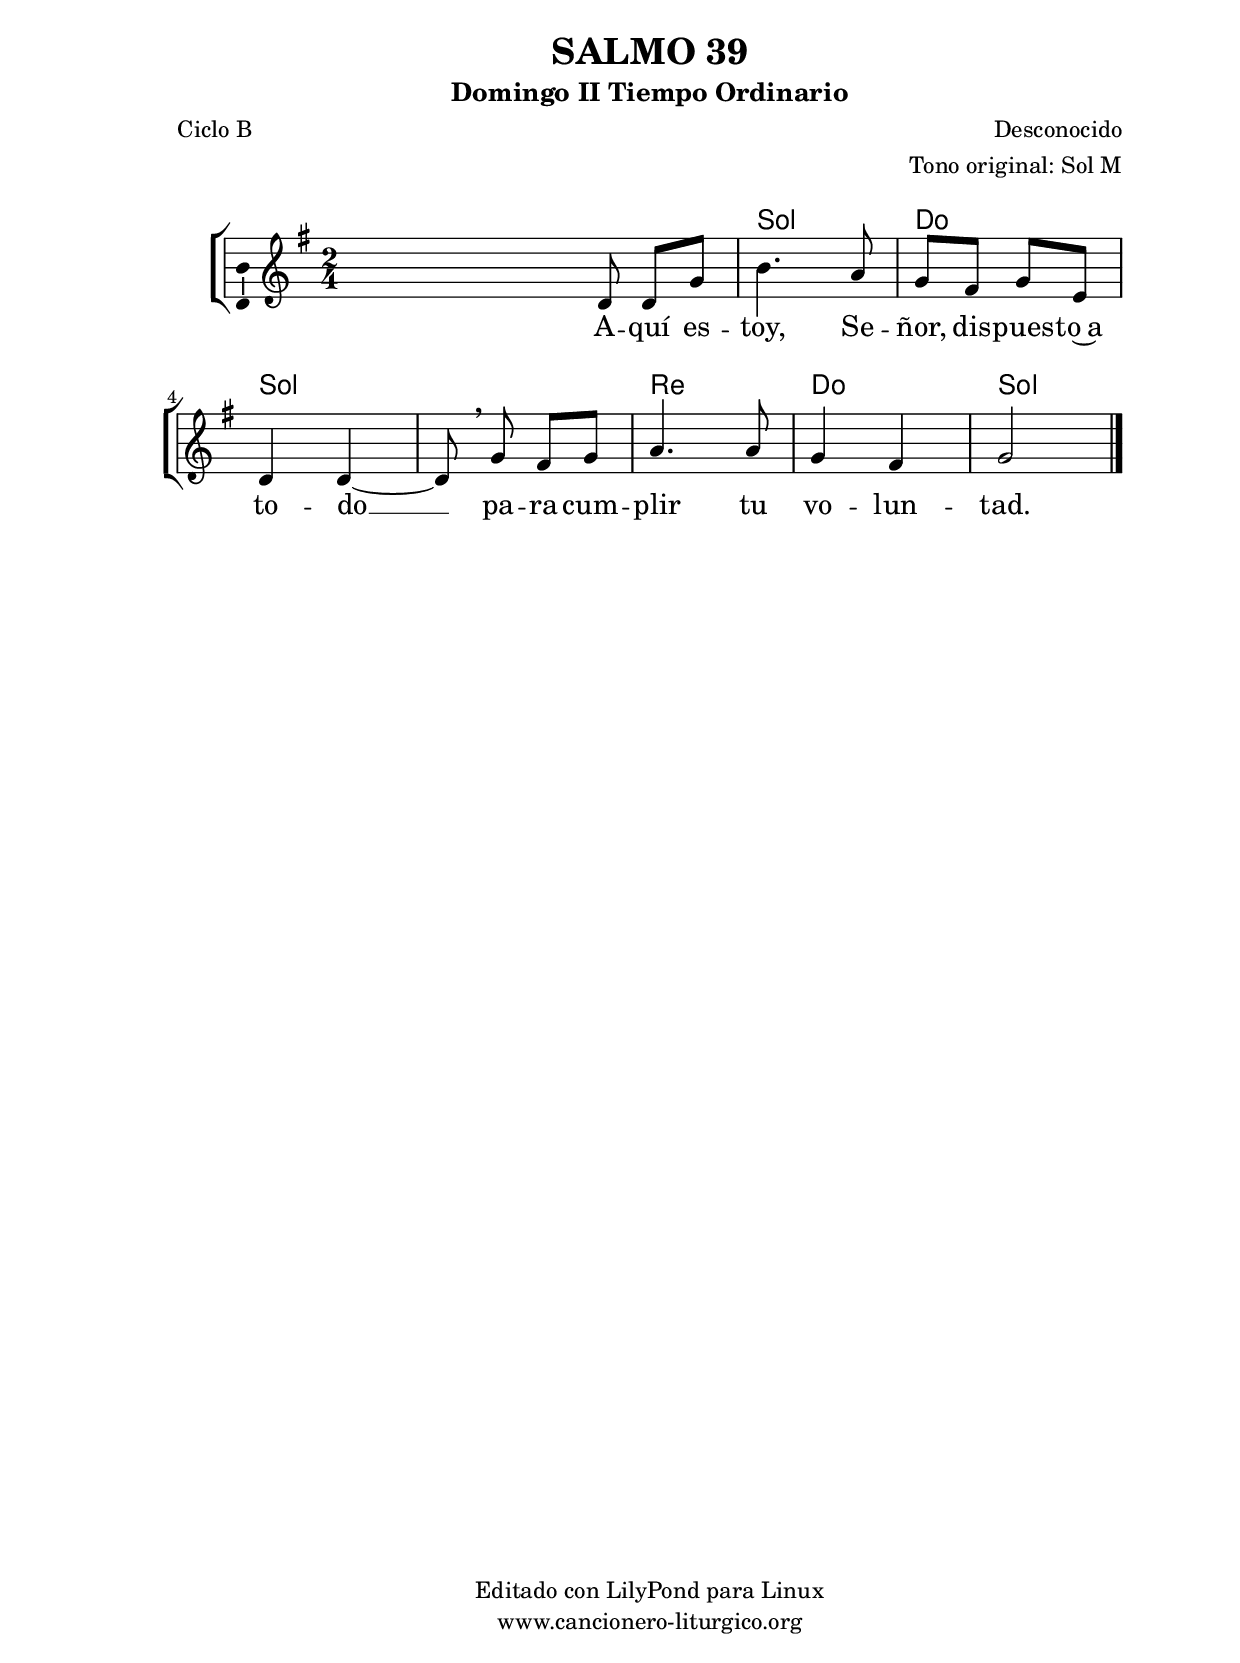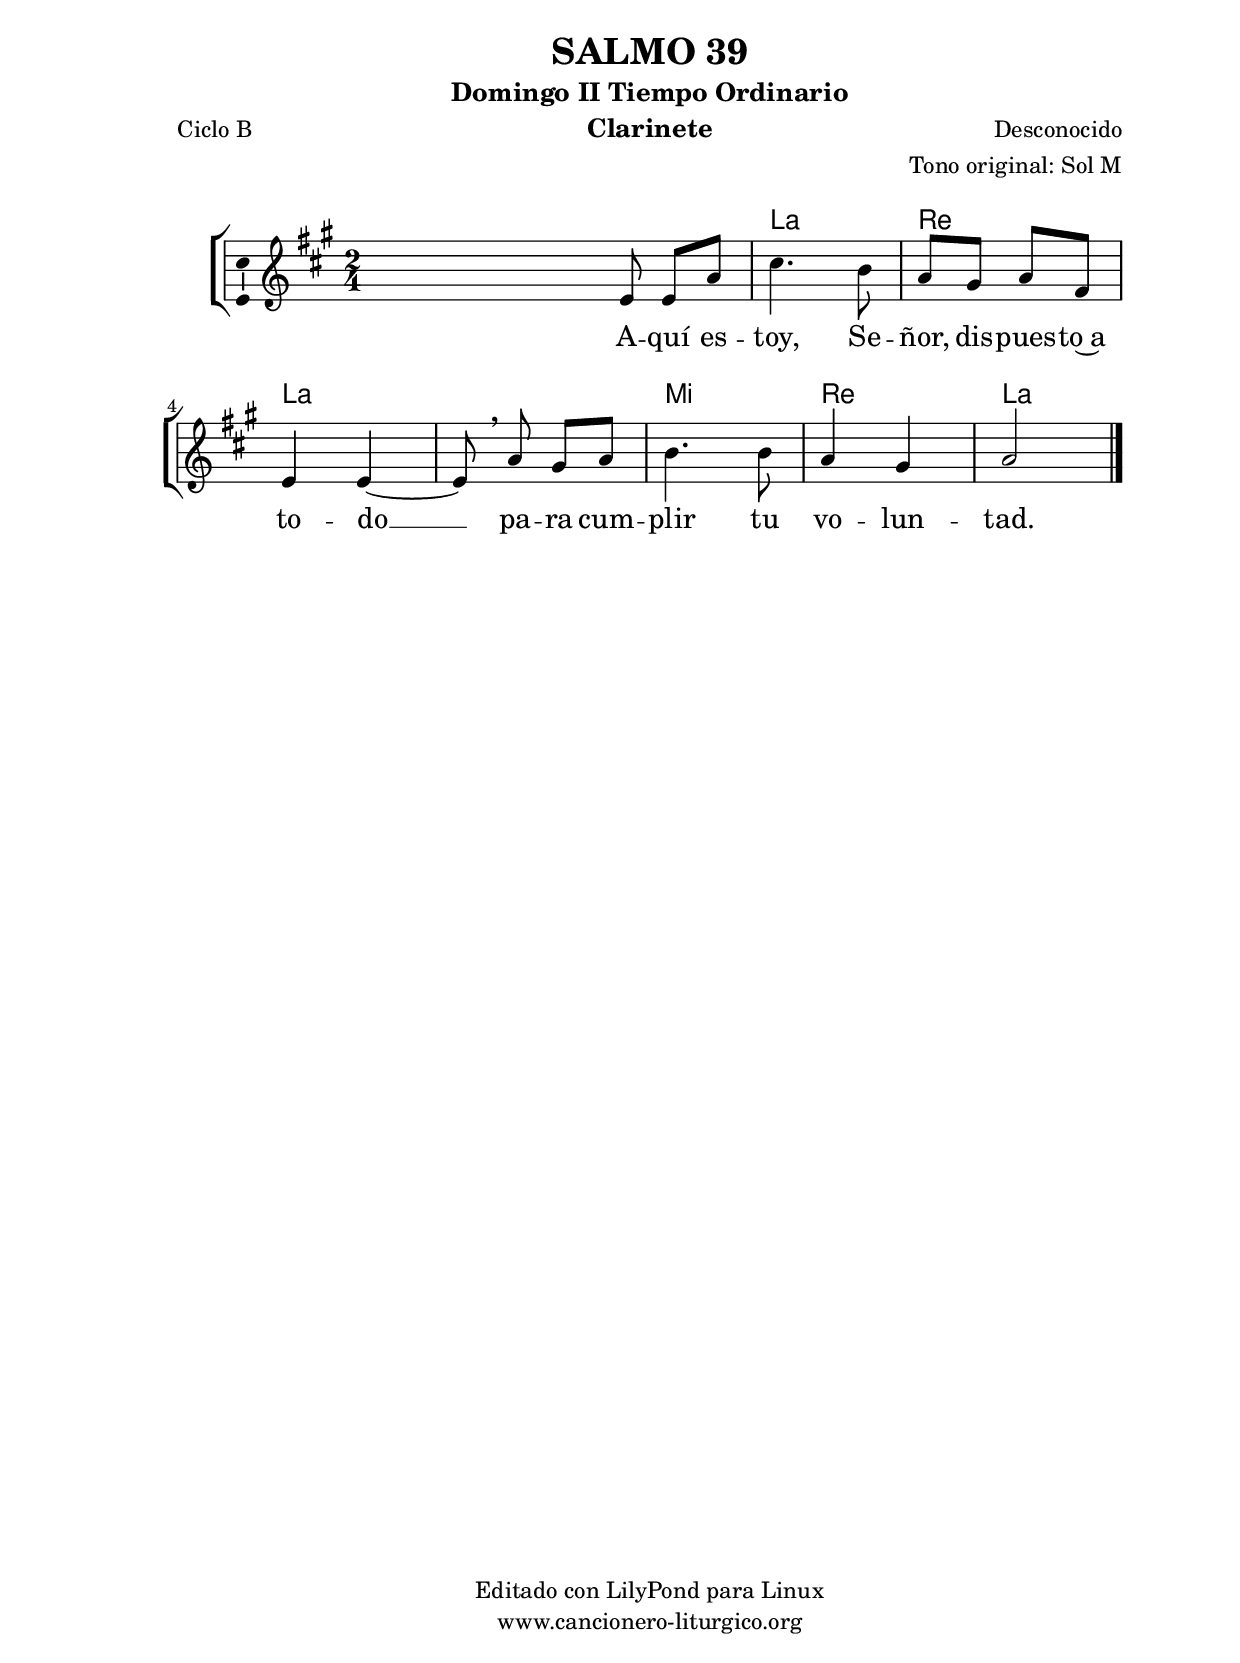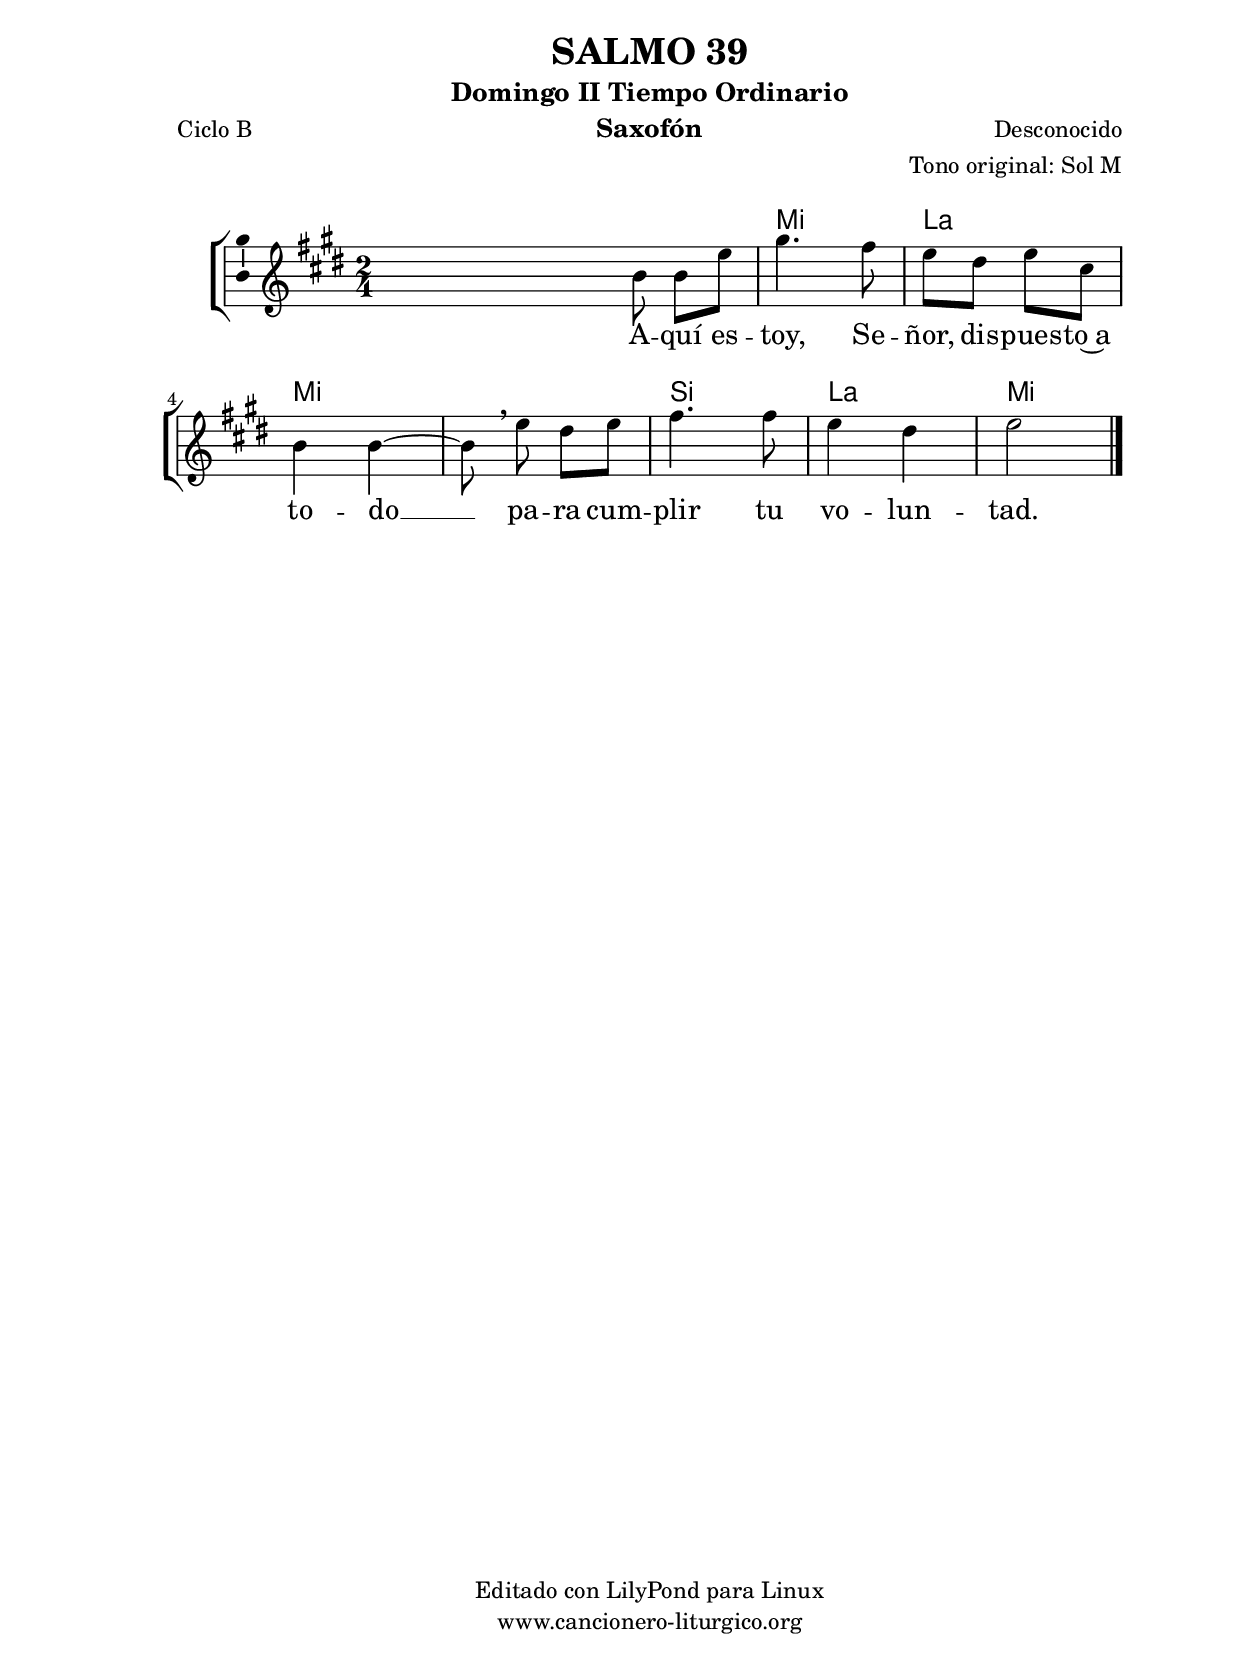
%
%para convertir .midi en .wav:
%timidity filename.midi -Ow -o finename.wav
%
%
%Para convertir de .wav a .mp3:
%lame -h -m j filename.wav
%
%
%para escuchar el midi:
%timidity nombrefichero.midi
%


%versión de lilypond para la que se ha escrito esta partitura:
\version "2.16.0"

	%Tamaño papel
	#(set-default-paper-size "a4")
	%Tamaño partitura
	#(set-global-staff-size 20)
	%No responde al pulsar sobre una nota
	#(ly:set-option 'point-and-click #f)

%parámetros del encabezamiento:
\header {
	title = "SALMO 39"
	subtitle = "Domingo II Tiempo Ordinario"
	composer = "Desconocido"
	poet = "Ciclo B"
	meter = ""
	arranger = "Tono original: Sol M"
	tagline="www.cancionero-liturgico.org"
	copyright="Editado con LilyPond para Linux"
	tiempo = "Ordinario"
	usos = "Salmo"
	letra = "Aquí estoy, Señor, dispuesto a todo para cumplir tu voluntad."
	}

%parámetros asociados al papel:
\paper  {
	oddHeaderMarkup = \markup {\fill-line { \on-the-fly #not-first-page \fromproperty #'header:title \on-the-fly #not-first-page \fromproperty #'header:composer }}
	evenHeaderMarkup = \markup {\fill-line { \fromproperty #'header:composer \fromproperty #'header:title }}
	#(set-paper-size "a4")
	print-page-number = ##f
	first-page-number = 1
	print-first-page-number = ##f
%	head-separation = 3.0 \cm
	top-margin = 2.0 \cm
	bottom-margin = 0.5\cm
%%%	bottom-margin = -1.0\cm
	left-margin = 3.0 \cm
	line-width = 16.0 \cm 
	indent = 8\mm
	interscoreline = 2.\mm
	between-system-space = 15\mm
%	para que las partituras no llenen la hoja:
	ragged-bottom = ##t
%	idem para la última hoja:
	ragged-last-bottom = ##f
%	para que las partituras llenen el ancho del papel:
	ragged-last = ##f
	after-title-space = 2.5 \cm
%page-count=1
%system-count=8

	%Flexible Vertical Spacing
%	markup-markup-spacing =
%	#'((basic-distance . 15) (minimum-distance . 15) (padding . 3))
	markup-system-spacing =
	#'((basic-distance . 15) (minimum-distance . 15) (padding . 3))
	system-system-spacing =
	#'((basic-distance . 15) (minimum-distance . 15) (padding . 3))
	score-system-spacing =
	#'((basic-distance . 15) (minimum-distance . 15) (padding . 5))
%	top-system-spacing = % header
%	#'((basic-distance . 8) (minimum-distance . 0) (padding . 3))
%	top-markup-spacing =
%	#'((basic-distance . 20) (minimum-distance . 20) (padding . 3))
	last-bottom-spacing = % footer
	#'((basic-distance . 5) (minimum-distance . 5) (padding . 3))
%	score-markup-spacing =
%	#'((basic-distance . 16) (minimum-distance . 13) (padding . 3))

	}


%parámetros que afectan a toda la partitura:
global =  {
	%clave de sol (G):
	\clef G
	%armadura:
%	\transpose bes c'
	\key g \major
	\tempo 4=100
	\set Score.tempoHideNote = ##t
	}


acordes = {
	\italianChords
	\chordmode {
%	\transpose bes c'
{

	s2 g2 c g s d c g

	}
	}
}

melodia = 
%	\transpose bes c'
{
	\relative c'{

	\time 2/4

s8 d d g
b4. a8
g8 fis g e
d4 d4~
d8 \noBeam \breathe g8 fis g
a4. a8
g4 fis
g2

	\bar "|."
	}
	}


texto = \lyricmode {
A -- quí es -- toy, Se -- ñor, dis -- pues -- to~a to -- do __
pa -- ra cum -- plir tu vo -- lun -- tad.
	}


acordesStaff = \context ChordNames = acordesStaff <<
	\set chordChanges = ##t
	\acordes
	>>


vozStaff = \context Voice = vozStaff
\with {\consists "Ambitus_engraver"}
<<
%	\set Staff.instrumentName = ""
%	\set Staff.shortInstrumentName = ""
%	\set Staff.midiInstrument = #"clarinet"
%	\set Staff.midiInstrument = #"cello"
%	\set Staff.midiInstrument = #"flute"
	\set Staff.midiInstrument = #"electric guitar (jazz)"
%	\set Staff.midiInstrument = #"english horn"
%	\set Staff.midiInstrument = #"violin"
%	\set Staff.midiInstrument = #"glockenspiel"
	\set Staff.midiMinimumVolume = #0.7
	\set Staff.midiMaximumVolume = #0.9
	\global
	\melodia
	>>


textoStaff = \context Lyrics = textoStaff <<
	\lyricsto vozStaff \texto
	>>

\book {
	\score {
		\context ChoirStaff {
			\override StaffGroup.SystemStartBracket #'collapse-height = #1
			\override Score.SystemStartBar #'collapse-height = #1
			<<
			\acordesStaff
			\vozStaff
			\textoStaff
			>>
			}
		\layout {
	    		\context {
				\Lyrics
				\override LyricText #'font-size = #2
				}
	   		 \context {
				\Score
				%fontSize = #3
				\override StaffSymbol #'staff-space = #(magstep +3)
				%\override Beam #'thickness = #0.55
				%\override SpacingSpanner #'spacing-increment = #1.0
				%\override Slur #'height-limit = #1.5
				}
			}
		}
	\score {
		\unfoldRepeats
		\context ChoirStaff {
			<<
			\acordesStaff
			\vozStaff
			>>
			}
		\midi {
	  		\context {
	  			\Score
				tempoWholesPerMinute = #(ly:make-moment 70 4)
				}
			}
		}
	}

%Partitura para clarinete
#(define output-suffix "C")
\book {
	\header{
		instrument = "Clarinete"
		}
	\score {
		\context ChoirStaff {
			\override StaffGroup.SystemStartBracket #'collapse-height = #1
			\override Score.SystemStartBar #'collapse-height = #1
\transpose c d
			<<
			\acordesStaff
			\vozStaff
			\textoStaff
			>>
			}
		\layout {
	    		\context {
				\Lyrics
				\override LyricText #'font-size = #2
				}
	   		 \context {
				\Score
				%fontSize = #3
				\override StaffSymbol #'staff-space = #(magstep +3)
				%\override Beam #'thickness = #0.55
				%\override SpacingSpanner #'spacing-increment = #1.0
				%\override Slur #'height-limit = #1.5
				}
			}
		}
	}

%Partitura para saxofón
#(define output-suffix "S")
\book {
	\header{
		instrument = "Saxofón"
		}
	\score {
		\context ChoirStaff {
			\override StaffGroup.SystemStartBracket #'collapse-height = #1
			\override Score.SystemStartBar #'collapse-height = #1
\transpose c a
			<<
			\acordesStaff
			\vozStaff
			\textoStaff
			>>
			}
		\layout {
	    		\context {
				\Lyrics
				\override LyricText #'font-size = #2
				}
	   		 \context {
				\Score
				%fontSize = #3
				\override StaffSymbol #'staff-space = #(magstep +3)
				%\override Beam #'thickness = #0.55
				%\override SpacingSpanner #'spacing-increment = #1.0
				%\override Slur #'height-limit = #1.5
				}
			}
		}
	}

